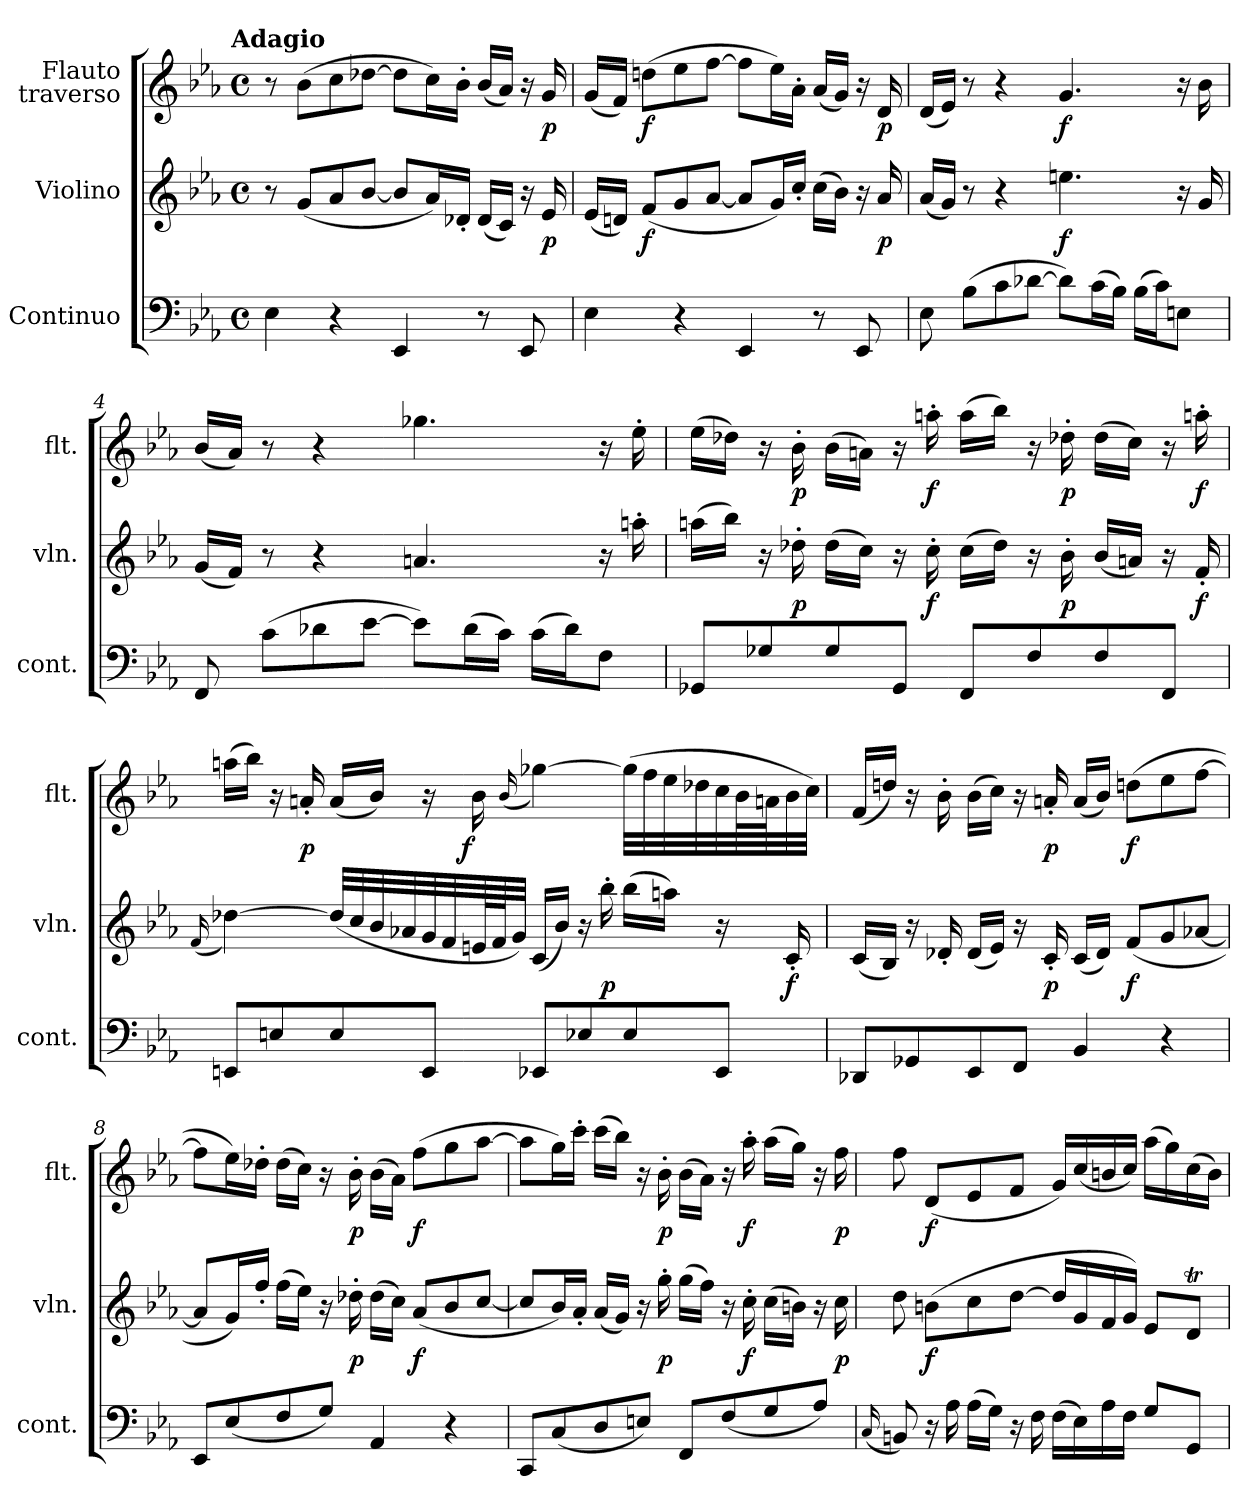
**kern	**kern	**dynam	**kern	**dynam
*part3	*part2	*part2	*part1	*part1
*staff3	*staff2	*staff2	*staff1	*staff1
*I"Continuo	*I"Violino	*	*I"Flauto\ntraverso	*
*I'cont.	*I'vln.	*	*I'flt.	*
*clefF4	*clefG2	*	*clefG2	*
*k[b-e-a-]	*k[b-e-a-]	*	*k[b-e-a-]	*
*E-:	*E-:	*	*E-:	*
!!LO:TX:omd:t=Adagio
*M4/4	*M4/4	*	*M4/4	*
*met(c)	*met(c)	*	*met(c)	*
*MM54	*MM54	*	*MM54	*
=1	=1	=1	=1	=1
4E-	8r	.	8r	.
.	(8gL	.	(8b-L	.
4r	8a-	.	8cc	.
.	[8b-J	.	[8dd-XJ	.
4EE-	8b-L]	.	8dd-L]	.
.	16a-L)	.	16ccL)	.
.	16d-X'JJ	.	16b-'JJ	.
8r	(16d-LL	.	(16b-LL	.
.	16cJJ)	.	16a-JJ)	.
8EE-	16r	.	16r	.
.	16e-	p	16g	p
=2	=2	=2	=2	=2
4E-	(16e-LL	.	(16gLL	.
.	16dnJJ)	.	16fJJ)	.
.	(8fL	f	(8ddnL	f
4r	8g	.	8ee-	.
.	[8a-J	.	[8ffJ	.
4EE-	8a-L]	.	8ffL]	.
.	16gL)	.	16ee-L)	.
.	16cc'JJ	.	16a-'JJ	.
8r	(16ccLL	.	(16a-LL	.
.	16b-JJ)	.	16gJJ)	.
8EE-	16r	.	16r	.
.	16a-	p	16d	p
=3	=3	=3	=3	=3
8E-	(16a-LL	.	(16dLL	.
.	16gJJ)	.	16e-JJ)	.
(8B-L	8r	.	8r	.
8c	4r	.	4r	.
[8d-XJ	.	.	.	.
8d-L])	4.een	f	4.g	f
(16cL	.	.	.	.
16B-JJ)	.	.	.	.
(16B-LL	.	.	.	.
16cJ)	.	.	.	.
8EnJ	16r	.	16r	.
.	16g	.	16b-	.
=4	=4	=4	=4	=4
8FF	(16gLL	.	(16b-LL	.
.	16fJJ)	.	16a-JJ)	.
(8cL	8r	.	8r	.
8d-X	4r	.	4r	.
[8e-J	.	.	.	.
8e-L])	4.an	.	4.gg-X	.
(16d-L	.	.	.	.
16cJJ)	.	.	.	.
(16cLL	.	.	.	.
16d-J)	.	.	.	.
8FJ	16r	.	16r	.
.	16aan'	.	16ee-'	.
=5	=5	=5	=5	=5
8GG-XL	(16aanLL	.	(16ee-LL	.
.	16bb-JJ)	.	16dd-XJJ)	.
8G-X	16r	.	16r	.
.	16dd-X'	p	16b-'	p
8G-	(16dd-LL	.	(16b-\LL	.
.	16ccJJ)	.	16an\JJ)	.
8GG-J	16r	.	16r	.
.	16cc'	f	16aan'	f
8FFL	(16ccLL	.	(16aaLL	.
.	16dd-JJ)	.	16bb-JJ)	.
8F	16r	.	16r	.
.	16b-'	p	16dd-X'	p
8F	(16b-LL	.	(16dd-LL	.
.	16anJJ)	.	16ccJJ)	.
8FFJ	16r	.	16r	.
.	16f'	f	16aan'	f
=	=	=	=	=
.	(>16qqf/	.	.	.
8EEnL	[4dd-X)	.	(16aanLL	.
.	.	.	16bb-JJ)	.
8En	.	.	16r	.
.	.	.	16an'	p
8E	(32dd-LLL]	.	(16aLL	.
.	32cc	.	.	.
.	32b-	.	16b-JJ)	.
.	32a-X	.	.	.
8EEJ	32g	.	16r	.
.	32f	.	.	.
!	!	!	!	!LO:DY:rj
.	64enL	.	16b-	f
.	64fJ	.	.	.
.	32gJJJ)	.	.	.
.	.	.	(>16qqb-/	.
8EE-XL	(16cLL	.	[4gg-X)	.
.	16b-JJ)	.	.	.
8E-X	16r	.	.	.
.	16bb-'	p	.	.
8E-	(16bb-LL	.	(32gg-LLL]	.
.	.	.	32ff	.
.	16aanJJ)	.	32ee-	.
.	.	.	32dd-X	.
8EE-J	16r	.	32cc	.
.	.	.	64b-L	.
.	.	.	64anJ	.
.	16c'	f	32b-	.
.	.	.	32ccJJJ)	.
=7	=7	=7	=7	=7
8DD-XL	(16cLL	.	(16fLL	.
.	16B-JJ)	.	16ddnJJ)	.
8GG-X	16r	.	16r	.
.	16d-X'	.	16b-'	.
8EE-	(16d-LL	.	(16b-LL	.
.	16e-JJ)	.	16ccJJ)	.
8FFJ	16r	.	16r	.
.	16c'	p	16an'	p
4BB-	(16cLL	.	(16aLL	.
.	16d-JJ)	.	16b-JJ)	.
.	(8fL	f	(8ddnL	f
4r	8g	.	8ee-	.
.	[8a-XJ	.	[8ffJ	.
=8	=8	=8	=8	=8
8EE-L	8a-/L]	.	8ffL]	.
(8E-	16g/L)	.	16ee-L)	.
.	16ff'/JJ	.	16dd-X'JJ	.
8F	(16ffLL	.	(16dd-LL	.
.	16ee-JJ)	.	16ccJJ)	.
8GJ)	16r	.	16r	.
.	16dd-X'	p	16b-'	p
4AA-	(16dd-LL	.	(16b-\LL	.
.	16ccJJ)	.	16a-\JJ)	.
.	(8a-/L	f	(8ffL	f
4r	8b-/	.	8gg	.
.	[8cc/J	.	[8aa-J	.
=9	=9	=9	=9	=9
8CCL	8cc/L]	.	8aa-L]	.
(8C	16b-/L)	.	16ggL)	.
.	16a-'/JJ	.	16ccc'JJ	.
8D	(16a-LL	.	(16cccLL	.
.	16gJJ)	.	16bb-JJ)	.
8EnJ)	16r	.	16r	.
.	16gg'	p	16b-'	p
8FFL	(16ggLL	.	(16b-\LL	.
.	16ffJJ)	.	16a-\JJ)	.
(8F	16r	.	16r	.
.	16cc'	f	16aa-'	f
8G	(16ccLL	.	(16aa-LL	.
.	16bnJJ)	.	16ggJJ)	.
8A-J)	16r	.	16r	.
.	16cc	p	16ff	p
=10	=10	=10	=10	=10
(16qqC/	.	.	.	.
8BBn)	8dd	.	8ff	.
16r	(8bnL	f	(8dL	f
16A-	.	.	.	.
(16A-LL	8cc	.	8e-	.
16GJJ)	.	.	.	.
16r	[8ddJ	.	8fJ	.
16F	.	.	.	.
(16FLL	16ddLL]	.	16gLL)	.
16E-)	16g	.	(16cc	.
16A-	16f	.	16bn	.
16FJJ	16gJJ)	.	16ccJJ)	.
8GL	8e-L	.	(16aa-LL	.
.	.	.	16gg)	.
8GGJ	8dtJ	.	(16cc	.
.	.	.	16bJJ)	.
=	=	=	=	=
*-	*-	*-	*-	*-
